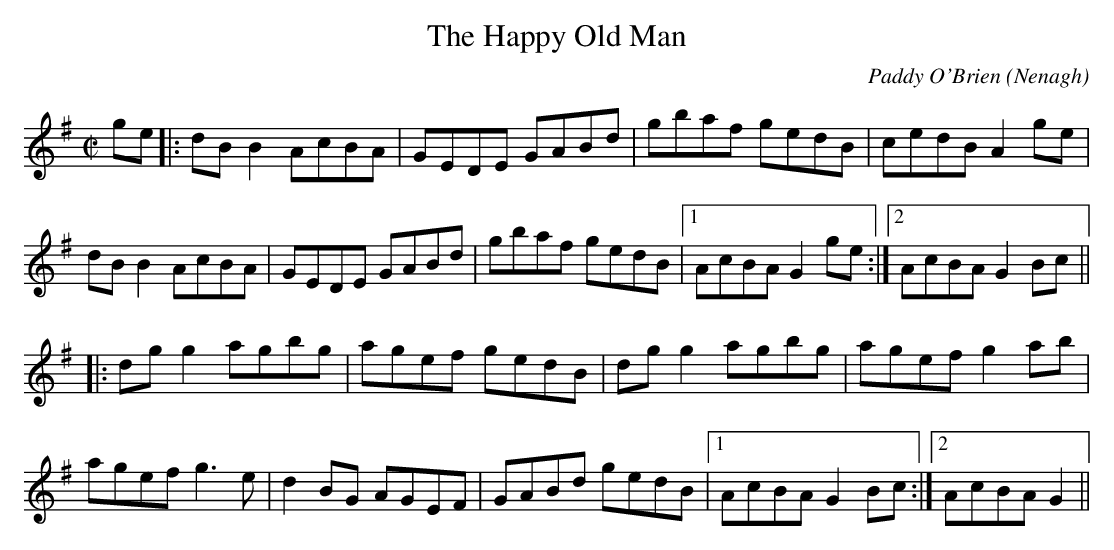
X:1
T:Happy Old Man, The
C:Paddy O'Brien (Nenagh)
M:C|
K:G
ge|:dBB2 AcBA|GEDE GABd|gbaf gedB|cedB A2ge|
dBB2 AcBA|GEDE GABd|gbaf gedB|1 AcBA G2ge:|2 AcBA G2Bc||
|:dgg2 agbg|agef gedB|dgg2 agbg|agef g2ab|
agef g3e|d2BG AGEF|GABd gedB|1 AcBA G2Bc:|2 AcBA G2||
